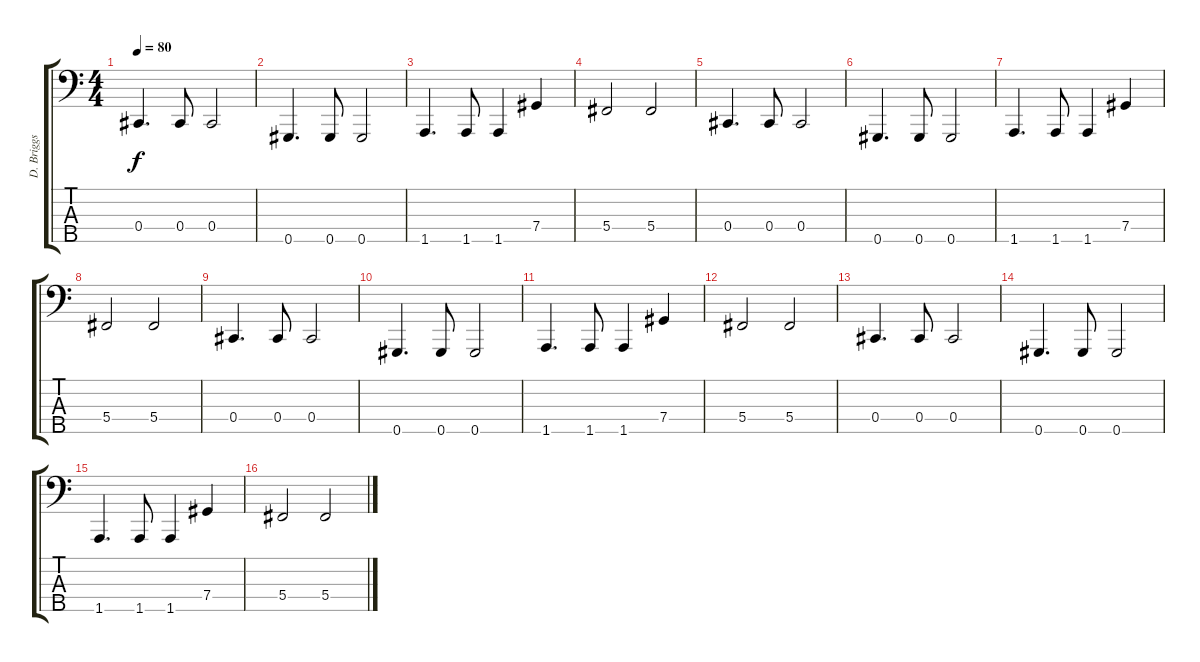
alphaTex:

\track ("D. Briggs Bass" "D. Briggs ") {instrument electricbassfinger}
\staff {score tabs}
\tuning (E2 B1 Gb1 Db1 Ab0) {hide}
\ts (4 4)
\tempo 80
\clef f4
\ks c
0.4.4{d dy f} 0.4.8 0.4.2 |
0.5.4{d} 0.5.8 0.5.2 |
1.5.4{d} 1.5.8 1.5.4 7.4.4 |
5.4.2 5.4.2 |
0.4.4{d} 0.4.8 0.4.2 |
0.5.4{d} 0.5.8 0.5.2 |
1.5.4{d} 1.5.8 1.5.4 7.4.4 |
5.4.2 5.4.2 |
0.4.4{d} 0.4.8 0.4.2 |
0.5.4{d} 0.5.8 0.5.2 |
1.5.4{d} 1.5.8 1.5.4 7.4.4 |
5.4.2 5.4.2 |
0.4.4{d} 0.4.8 0.4.2 |
0.5.4{d} 0.5.8 0.5.2 |
1.5.4{d} 1.5.8 1.5.4 7.4.4 |
5.4.2 5.4.2
